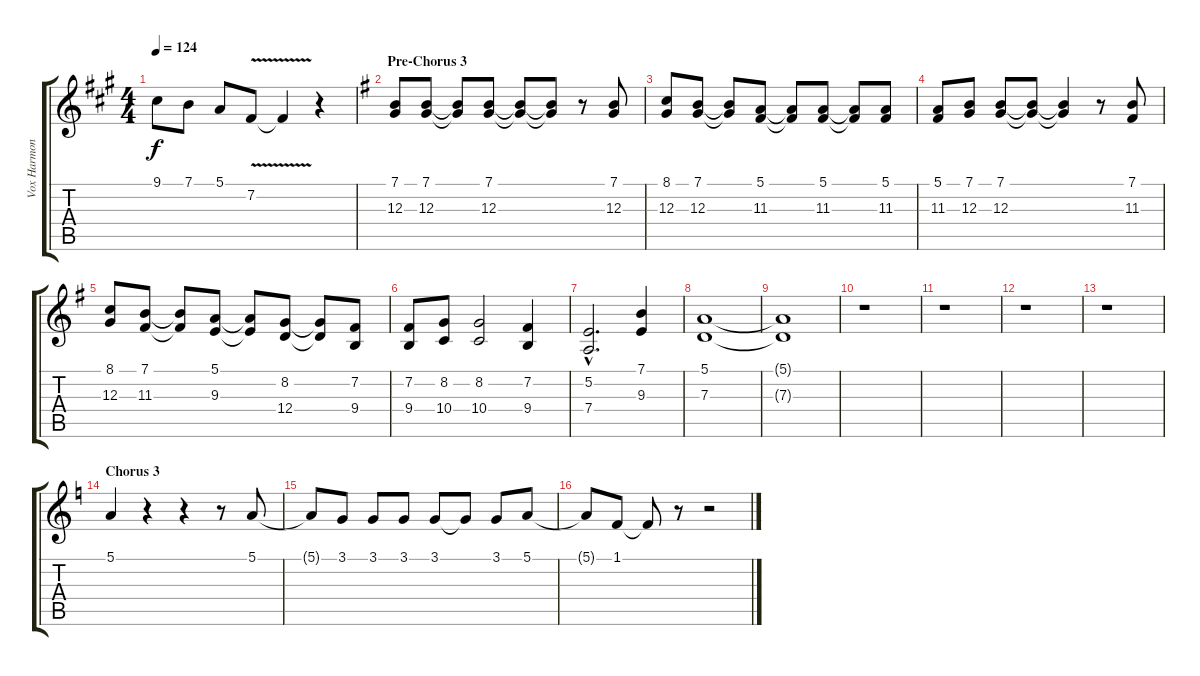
\track ("Vox Harmony" "Vox Harmon") {instrument choiraahs}
\staff {score tabs}
\tuning (E4 B3 G3 D3 A2 E2) {hide}
\ts (4 4)
\tempo 124
\clef g2
\ks a
9.1.8{dy f} 7.1.8 5.1.8 7.2{v}.8 7.2{t}.4 r.4 |
\section ("" "Pre-Chorus 3")
\ks g
(7.1 12.3).8 (7.1 12.3).8 (7.1{t} 12.3{t}).8 (7.1 12.3).8 (7.1{t} 12.3{t}).8 (7.1{t} 12.3{t}).8 r.8 (7.1 12.3).8 |
(8.1 12.3).8 (7.1 12.3).8 (7.1{t} 12.3{t}).8 (5.1 11.3).8 (5.1{t} 11.3{t}).8 (5.1 11.3).8 (5.1{t} 11.3{t}).8 (5.1 11.3).8 |
(5.1 11.3).8 (7.1 12.3).8 (7.1 12.3).8 (7.1{t} 12.3{t}).8 (7.1{t} 12.3{t}).4 r.8 (7.1 11.3).8 |
(8.1 12.3).8 (7.1 11.3).8 (7.1{t} 11.3{t}).8 (5.1 9.3).8 (5.1{t} 9.3{t}).8 (8.2 12.4).8 (8.2{t} 12.4{t}).8 (7.2 9.4).8 |
(7.2 9.4).8 (8.2 10.4).8 (8.2 10.4).2 (7.2 9.4).4 |
(5.2{hac} 7.4{hac}).2{d} (7.1 9.3).4 |
(5.1 7.3).1 |
(5.1{t} 7.3{t}).1 |
r.1 |
r.1 |
r.1 |
r.1 |
\section ("" "Chorus 3")
\ks c
5.1.4 r.4 r.4 r.8 5.1.8 |
5.1{t}.8 3.1.8 3.1.8 3.1.8 3.1.8 3.1{t}.8 3.1.8 5.1.8 |
5.1{t}.8 1.1.8 1.1{t}.8 r.8 r.2
